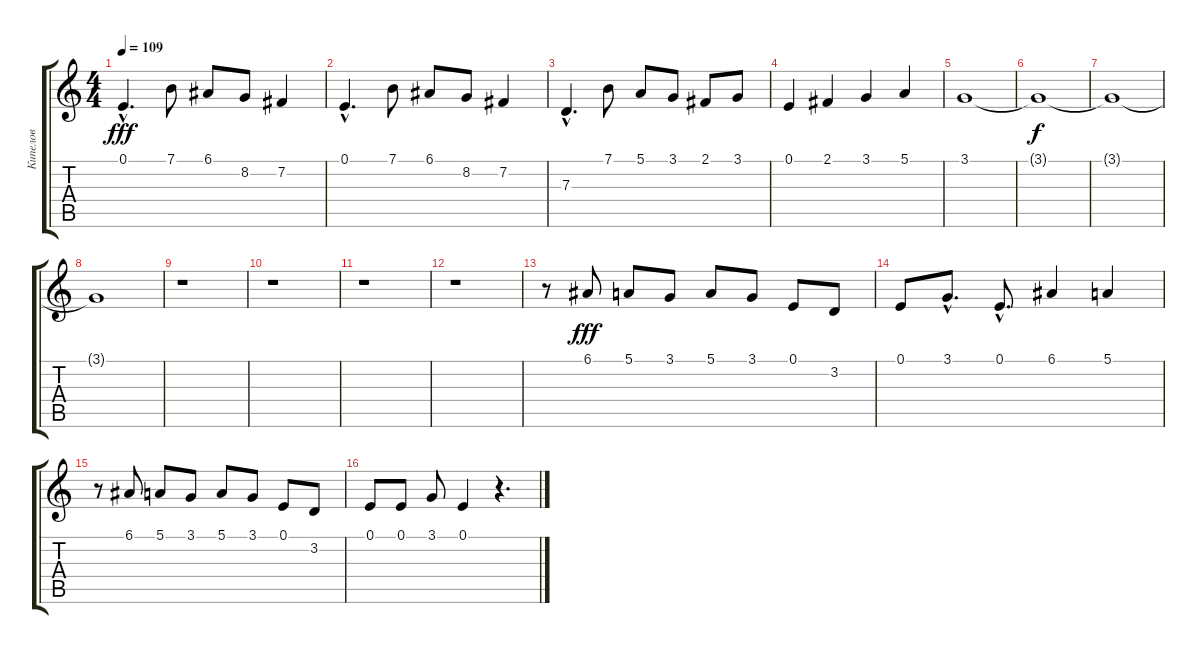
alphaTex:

\track ("Кипелов" "Кипелов") {instrument violin}
\staff {score tabs}
\tuning (E4 B3 G3 D3 A2 E2) {hide}
\ts (4 4)
\tempo 109
\clef g2
\ks c
0.1{hac}.4{d dy fff} 7.1.8 6.1.8 8.2.8 7.2.4 |
0.1{hac}.4{d} 7.1.8 6.1.8 8.2.8 7.2.4 |
7.3{hac}.4{d} 7.1.8 5.1.8 3.1.8 2.1.8 3.1.8 |
0.1.4 2.1.4 3.1.4 5.1.4 |
3.1.1 |
3.1{t}.1{dy f} |
3.1{t}.1 |
3.1{t}.1 |
r.1 |
r.1 |
r.1 |
r.1 |
r.8 6.1.8{dy fff} 5.1.8 3.1.8 5.1.8 3.1.8 0.1.8 3.2.8 |
0.1.8 3.1{hac}.8{d} 0.1{hac}.8{d} 6.1.4 5.1.4 |
r.8 6.1.8 5.1.8 3.1.8 5.1.8 3.1.8 0.1.8 3.2.8 |
0.1.8 0.1.8 3.1.8 0.1.4 r.4{d}
